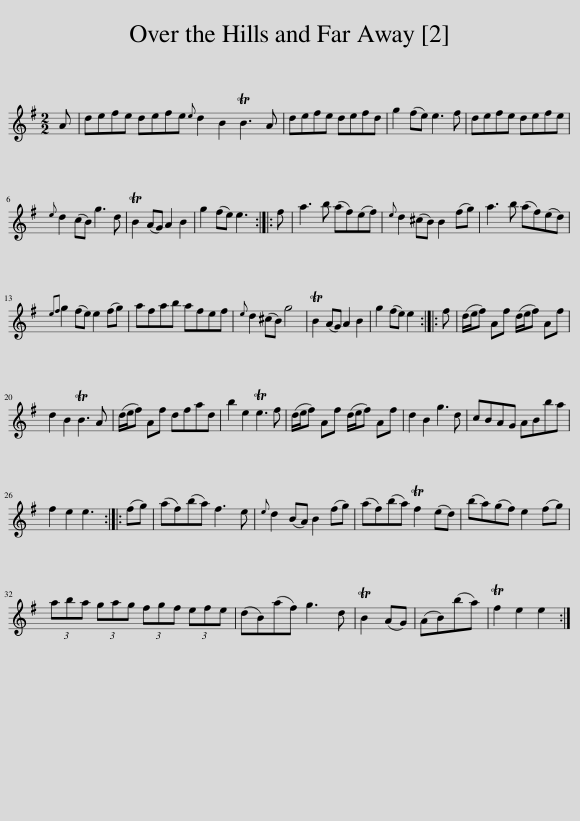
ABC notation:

X:1
L:1/8
M:2/2
I:linebreak $
K:G
V:1 treble
V:1
 A | defe defe{e} d2 B2 TB3 A | defe defd | g2 (fe) e3 f | defe defe |$ %5
{e} d2 (cB) g3 d | TB2 (AG) A2 B2 | g2 (fe) e3 :: f | a3 b (af)(ef) | %10
{e} d2 (^cB) B2 (fg) | a3 b (af)(ed) |${ef} g2 (fe) e2 (fg) | afab afef |{e} d2 (^cB) g4 | %15
 TB2 (AG) A2 B2 | g2 (fe) e2 :: f | (d/e/f) Af (d/e/f) Af |$ d2 B2 TB3 A | %20
 (d/e/f) Af dfad | b2 e2 Te3 f | (d/e/f) Af (d/e/f) Af | d2 B2 g3 d | cBAG ABba |$ %25
 f2 e2 e3 :: (fg) | (af)(ba) f3 e |{e} d2 (BA) B2 (fg) | (af)(ba) Tf2 (ed) | %30
 (ba)(gf) e2 (fg) |$ (3aba (3gag (3fgf (3efe | (dB)(af) g3 d | TB2 (AG) | (AB)(ba) | %35
 Tf2 e2 e2 :| %36
